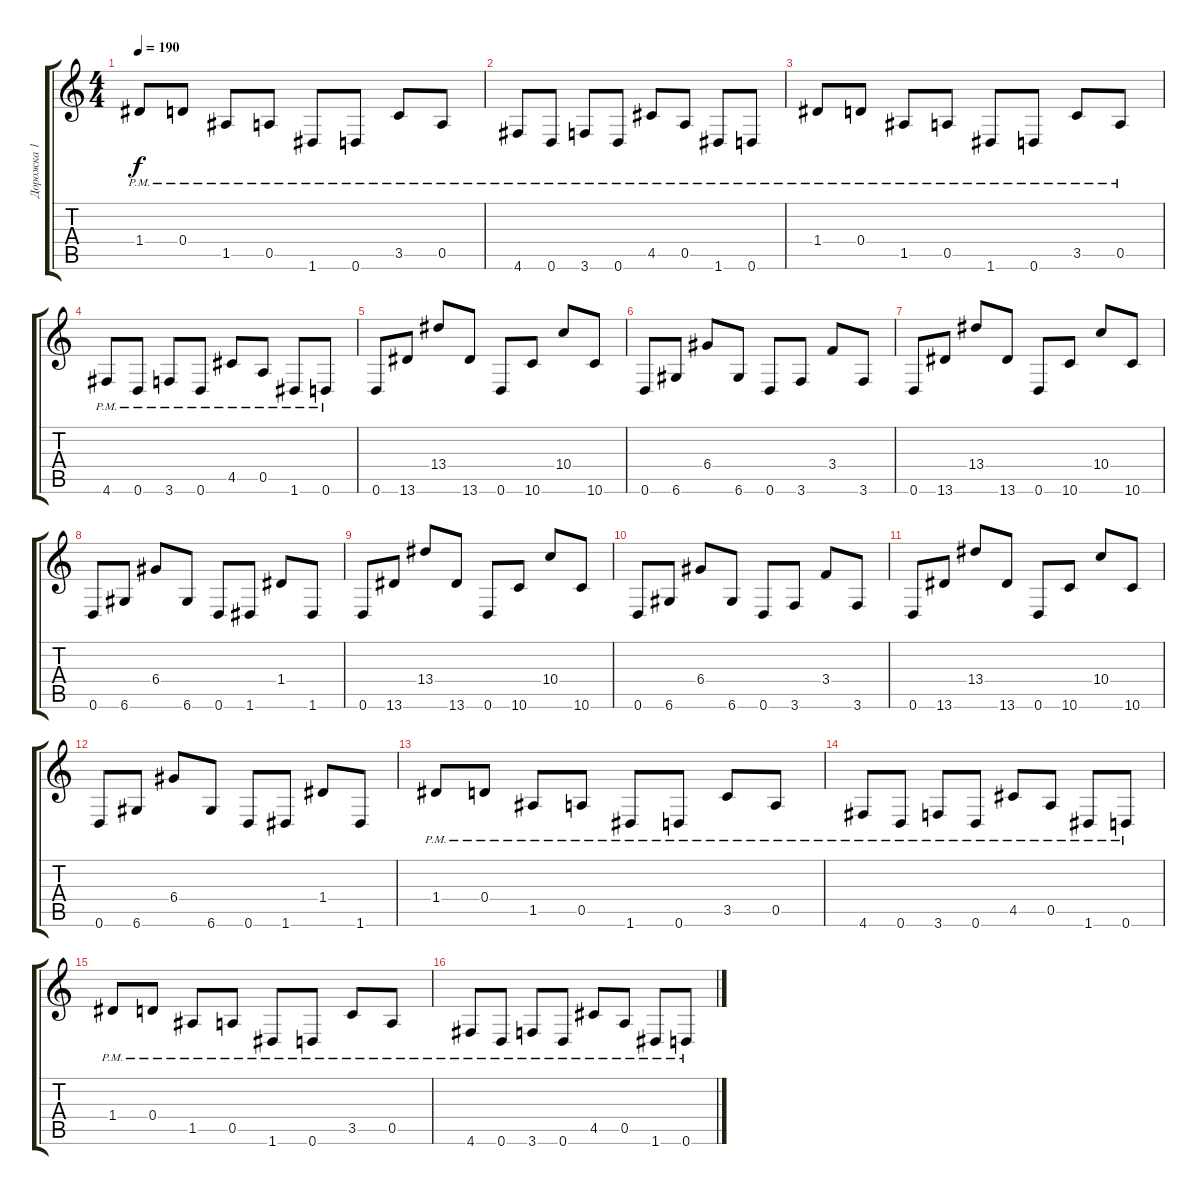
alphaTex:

\track ("Дорожка 1" "Дорожка 1") {instrument distortionguitar}
\staff {score tabs}
\tuning (E4 B3 G3 D3 A2 D2) {hide}
\ts (4 4)
\tempo 190
\clef g2
\ks c
1.4{pm}.8{dy f} 0.4{pm}.8 1.5{pm}.8 0.5{pm}.8 1.6{pm}.8 0.6{pm}.8 3.5{pm}.8 0.5{pm}.8 |
4.6{pm}.8 0.6{pm}.8 3.6{pm}.8 0.6{pm}.8 4.5{pm}.8 0.5{pm}.8 1.6{pm}.8 0.6{pm}.8 |
1.4{pm}.8 0.4{pm}.8 1.5{pm}.8 0.5{pm}.8 1.6{pm}.8 0.6{pm}.8 3.5{pm}.8 0.5{pm}.8 |
4.6{pm}.8 0.6{pm}.8 3.6{pm}.8 0.6{pm}.8 4.5{pm}.8 0.5{pm}.8 1.6{pm}.8 0.6{pm}.8 |
0.6.8 13.6.8 13.4.8 13.6.8 0.6.8 10.6.8 10.4.8 10.6.8 |
0.6.8 6.6.8 6.4.8 6.6.8 0.6.8 3.6.8 3.4.8 3.6.8 |
0.6.8 13.6.8 13.4.8 13.6.8 0.6.8 10.6.8 10.4.8 10.6.8 |
0.6.8 6.6.8 6.4.8 6.6.8 0.6.8 1.6.8 1.4.8 1.6.8 |
0.6.8 13.6.8 13.4.8 13.6.8 0.6.8 10.6.8 10.4.8 10.6.8 |
0.6.8 6.6.8 6.4.8 6.6.8 0.6.8 3.6.8 3.4.8 3.6.8 |
0.6.8 13.6.8 13.4.8 13.6.8 0.6.8 10.6.8 10.4.8 10.6.8 |
0.6.8 6.6.8 6.4.8 6.6.8 0.6.8 1.6.8 1.4.8 1.6.8 |
1.4{pm}.8 0.4{pm}.8 1.5{pm}.8 0.5{pm}.8 1.6{pm}.8 0.6{pm}.8 3.5{pm}.8 0.5{pm}.8 |
4.6{pm}.8 0.6{pm}.8 3.6{pm}.8 0.6{pm}.8 4.5{pm}.8 0.5{pm}.8 1.6{pm}.8 0.6{pm}.8 |
1.4{pm}.8 0.4{pm}.8 1.5{pm}.8 0.5{pm}.8 1.6{pm}.8 0.6{pm}.8 3.5{pm}.8 0.5{pm}.8 |
4.6{pm}.8 0.6{pm}.8 3.6{pm}.8 0.6{pm}.8 4.5{pm}.8 0.5{pm}.8 1.6{pm}.8 0.6{pm}.8
